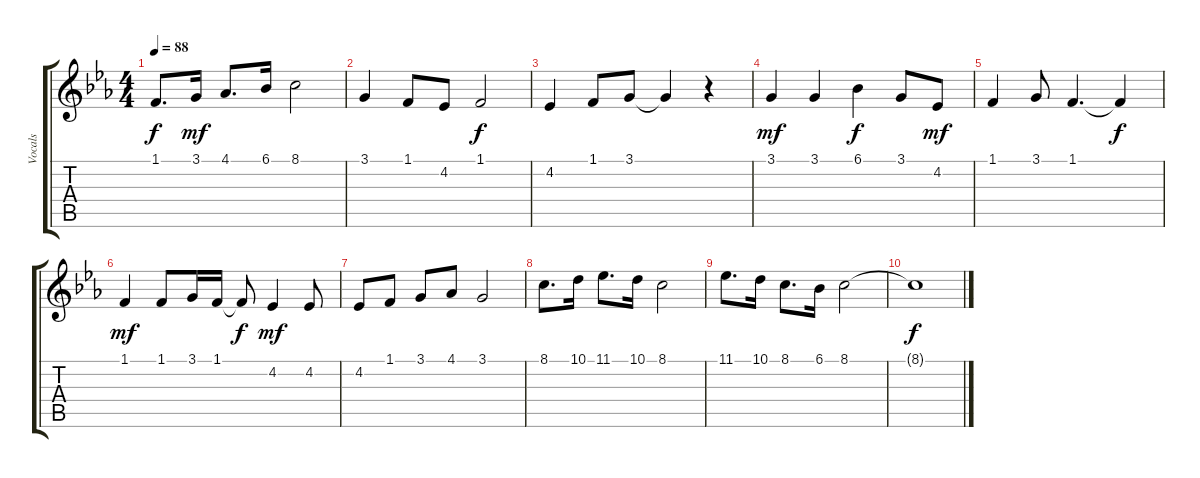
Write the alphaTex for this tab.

\track ("Vocals" "Vocals") {instrument sopranosax}
\staff {score tabs}
\tuning (E4 B3 G3 D3 A2 E2) {hide}
\ts (4 4)
\tempo 88
\clef g2
\ks cminor
1.1.8{d dy f} 3.1.16{dy mf} 4.1.8{d} 6.1.16 8.1.2 |
3.1.4 1.1.8 4.2.8 1.1.2{dy f} |
4.2.4 1.1.8 3.1.8 3.1{t}.4 r.4 |
3.1.4{dy mf} 3.1.4 6.1.4{dy f} 3.1.8 4.2.8{dy mf} |
1.1.4 3.1.8 1.1.4{d} 1.1{t}.4{dy f} |
1.1.4{dy mf} 1.1.8 3.1.16 1.1.16 1.1{t}.8{dy f} 4.2.4{dy mf} 4.2.8 |
4.2.8 1.1.8 3.1.8 4.1.8 3.1.2 |
8.1.8{d} 10.1.16 11.1.8{d} 10.1.16 8.1.2 |
11.1.8{d} 10.1.16 8.1.8{d} 6.1.16 8.1.2 |
8.1{t}.1{dy f}
